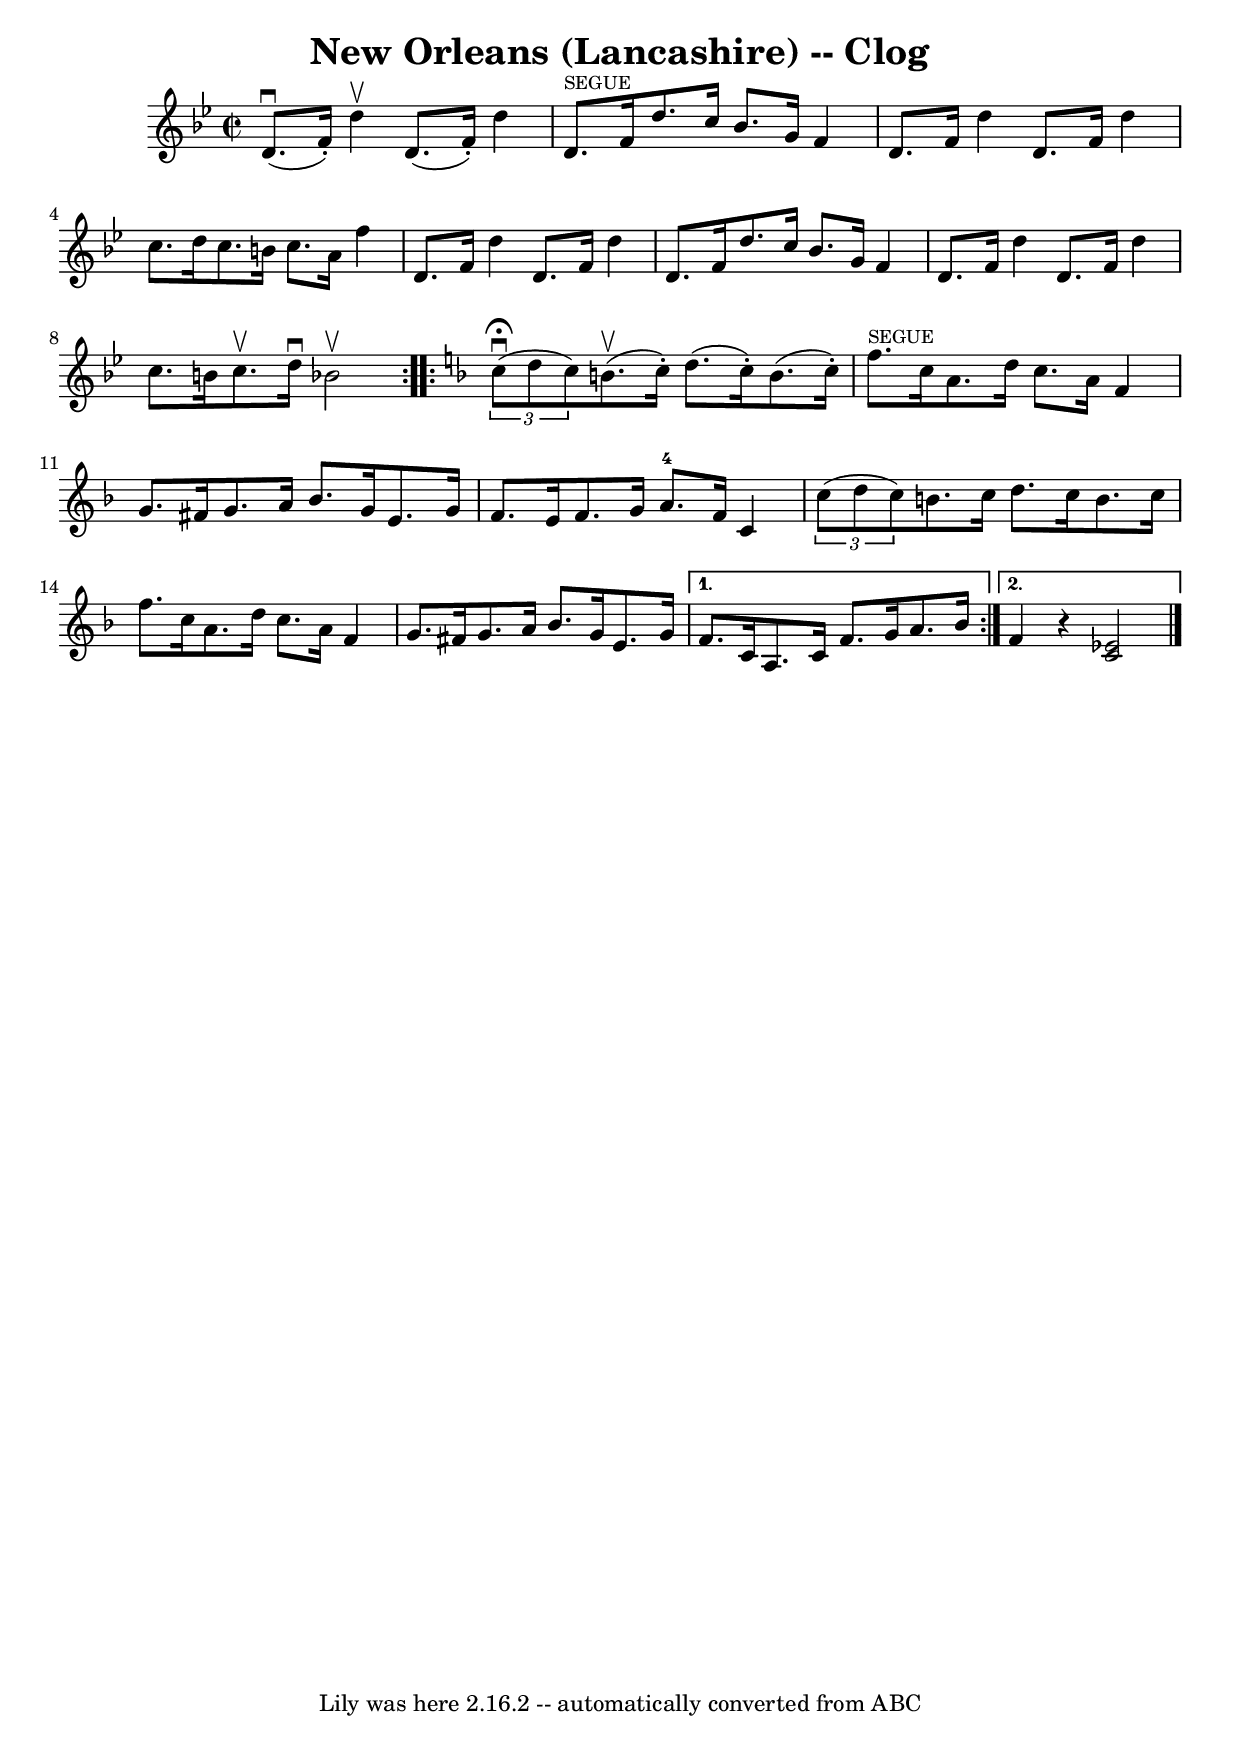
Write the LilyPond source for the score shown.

\version "2.16.2"
\include "Mammoth.ily"
\header {
  %% book = "Ryan's Mammoth Collection"
  crossRefNumber = "1"
  footnotes = "\\\\"
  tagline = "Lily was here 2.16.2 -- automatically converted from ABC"
  title = "New Orleans (Lancashire) -- Clog"

}
voicedefault =  {



  \repeat volta 2 {

    \override Staff.TimeSignature #'style = #'C
    \time 2/2 
    \key bes \major d'8.^\downbow(f'16 -.) d''4^\upbow d'8. 
    (f'16 -.) d''4    |
    d'8.^\segue f'16 d''8. c''16    
    bes'8. g'16 f'4    |
    d'8. f'16 d''4 d'8. f'16    
    d''4    |
    c''8. d''16 c''8. b'16 c''8. a'16 f''4   
    |
    d'8. f'16 d''4 d'8. f'16 d''4    |
    d'8.   
    f'16 d''8. c''16 bes'8. g'16 f'4    |
    d'8. f'16    
    d''4 d'8. f'16 d''4    |
    c''8. b'16 c''8.^\upbow   
    d''16^\downbow bes'!2^\upbow   
  }   
  \key f \major
  
  \repeat volta 2 {
    
    \times 2/3 { c''8^\fermata^\downbow(d''8 c''8) 
	       } b'8.^\upbow(
    c''16 -.) d''8. (c''16 -.) b'8. (c''16 -.)   |
    f''8. ^\segue c''16 a'8. d''16 c''8. a'16 f'4    |
    g'8.  
    fis'16 g'8. a'16 bes'8. g'16 e'8. g'16    |
    f'8.   
    e'16 f'8. g'16 a'8.-4 f'16 c'4    |
    \times 2/3 { 
      c''8 (d''8 c''8) 
    } b'8. c''16 d''8. c''16 b'8.    
    c''16    |
    f''8. c''16 a'8. d''16 c''8. a'16 f'4    
    |
    g'8. fis'16 g'8. a'16 bes'8. g'16 e'8. g'16   
    
  } \alternative{{ f'8. c'16 a8. c'16 f'8. g'16 a'8.    
		   bes'16    
		 } { f'4    r4 << ees'2 c'2   >>     \bar "|."   
		   }
	       }

}

\score{
  <<

    \context Staff="default"
    {
      \voicedefault 
      
    }

  >>
  \layout {
    
  }
  \midi {
  }

}
